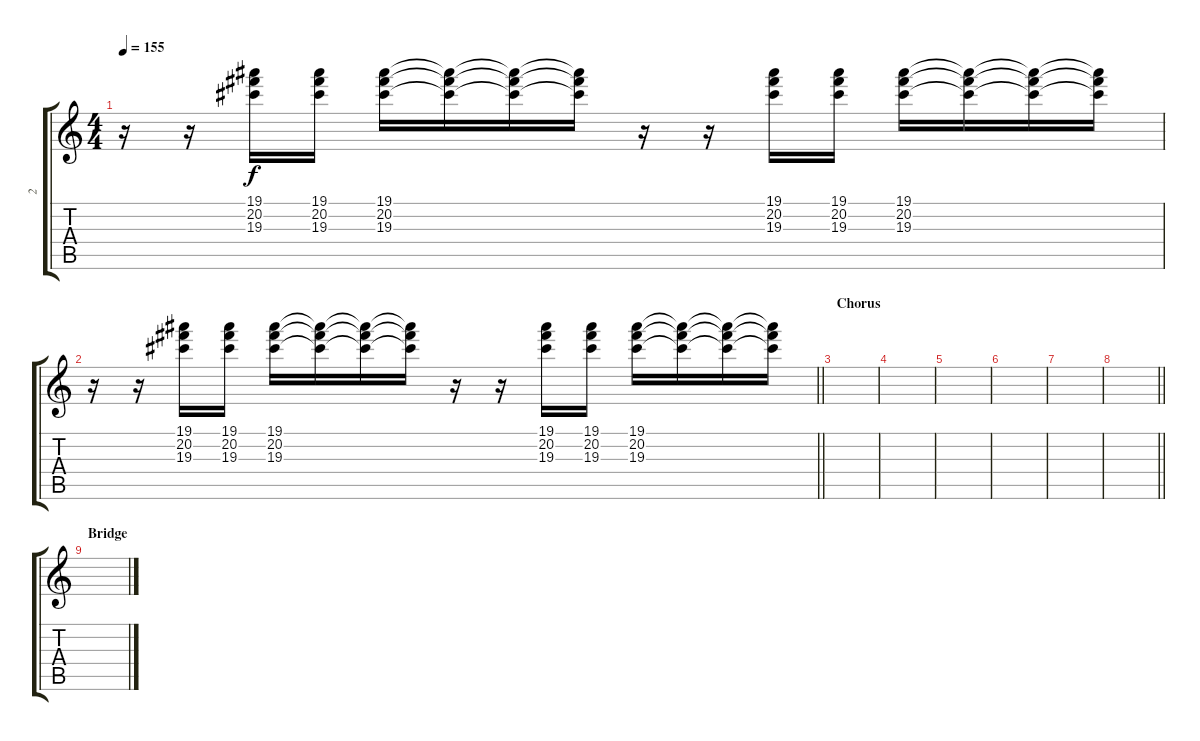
\track ("2" "2") {instrument electricguitarclean}
\staff {score tabs}
\tuning (Eb4 Bb3 Gb3 Db3 Ab2 Db2) {hide}
\ts (4 4)
\tempo 155
\clef g2
\ks c
r.16{dy f} r.16 (19.1 20.2 19.3).16{balance 0} (19.1 20.2 19.3).16 (19.1 20.2 19.3).16 (19.1{t} 20.2{t} 19.3{t}).16 (19.1{t} 20.2{t} 19.3{t}).16 (19.1{t} 20.2{t} 19.3{t}).16 r.16 r.16 (19.1 20.2 19.3).16{balance 16} (19.1 20.2 19.3).16 (19.1 20.2 19.3).16 (19.1{t} 20.2{t} 19.3{t}).16 (19.1{t} 20.2{t} 19.3{t}).16 (19.1{t} 20.2{t} 19.3{t}).16 |
\barLineRight lightlight
r.16 r.16 (19.1 20.2 19.3).16{balance 0} (19.1 20.2 19.3).16 (19.1 20.2 19.3).16 (19.1{t} 20.2{t} 19.3{t}).16 (19.1{t} 20.2{t} 19.3{t}).16 (19.1{t} 20.2{t} 19.3{t}).16 r.16 r.16 (19.1 20.2 19.3).16{balance 16} (19.1 20.2 19.3).16 (19.1 20.2 19.3).16 (19.1{t} 20.2{t} 19.3{t}).16 (19.1{t} 20.2{t} 19.3{t}).16 (19.1{t} 20.2{t} 19.3{t}).16 |
\section ("" "Chorus")
|
|
|
|
|
\barLineRight lightlight
|
\section ("" "Bridge")
